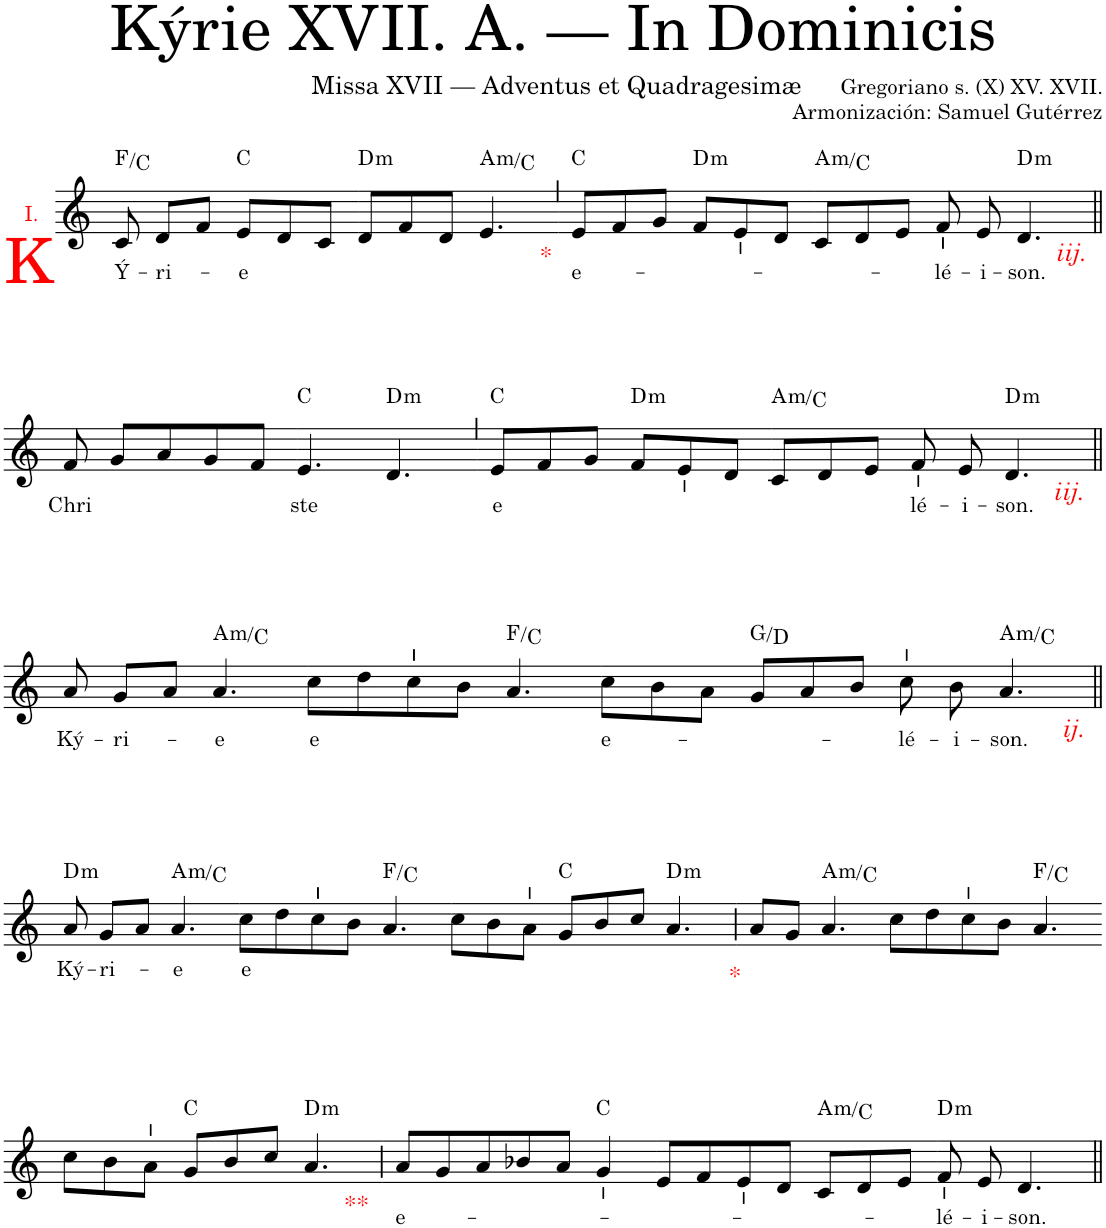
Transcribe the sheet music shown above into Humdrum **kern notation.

**kern	**text	**harte
*part1	*part1	*part1
*staff1	*staff1	*
*I"Soprano	*	*
*clefG2	*	*
*k[]	*	*
*M4/4	*	*
=1	=1	=1
!LO:TX:a:color=#FF0000:t=I.	!	!
!LO:TX:b:color=#FF0000:t=K	!	!
!	!LO:LY:b	!
8c/	Ý-	F:maj/5
!	!LO:LY:b	!
8d/L	-ri-	.
8f/J	.	.
!	!LO:LY:b	!
8e/L	-e	C:maj
8d/	.	.
8c/J	.	.
=2-	=2-	=2-
!	!	!LO:H:kt=m
8d/L	.	D:min
8f/	.	.
8d/J	.	.
!	!	!LO:H:kt=m
4.e/	.	A:min/b3
=3`	=3`	=3`
!LO:TX:b:color=#FF0000:t=*	!	!
!	!LO:LY:b	!
8e/L	e-	C:maj
8f/	.	.
8g/J	.	.
!	!	!LO:H:kt=m
8f/L	.	D:min
8e/	.	.
8d/J	.	.
=4-	=4-	=4-
!LO:TX:b:i:color=#FF0000:t=iij.	!	!LO:H:kt=m
8c/L	.	A:min/b3
8d/	.	.
8e/J	.	.
!	!LO:LY:b	!
8f/	-lé-	.
!	!LO:LY:b	!
8e/	-i-	.
!	!LO:LY:b	!LO:H:kt=m
4.d/	-son.	D:min
!!LO:LB:g=z
=5||	=5||	=5||
!	!LO:LY:b	!
8f/	Chri	.
8g/L	.	.
8a/	.	.
8g/	.	.
8f/J	.	.
=6-	=6-	=6-
!	!LO:LY:b	!
4.e/	-ste	C:maj
!	!	!LO:H:kt=m
4.d/	.	D:min
=7`	=7`	=7`
!	!LO:LY:b	!
8e/L	e	C:maj
8f/	.	.
8g/J	.	.
!	!	!LO:H:kt=m
8f/L	.	D:min
8e/	.	.
8d/J	.	.
=8-	=8-	=8-
!LO:TX:b:i:color=#FF0000:t=iij.	!	!LO:H:kt=m
8c/L	.	A:min/b3
8d/	.	.
8e/J	.	.
!	!LO:LY:b	!
8f/	-lé-	.
!	!LO:LY:b	!
8e/	-i-	.
!	!LO:LY:b	!LO:H:kt=m
4.d/	-son.	D:min
!!LO:LB:g=z
=9||	=9||	=9||
!	!LO:LY:b	!
8a/	Ký-	.
!	!LO:LY:b	!
8g/L	-ri-	.
8a/J	.	.
!	!LO:LY:b	!LO:H:kt=m
4.a/	-e	A:min/b3
=10-	=10-	=10-
!	!LO:LY:b	!
8cc\L	-e	.
8dd\	.	.
8cc\	.	.
8b\J	.	.
4.a/	.	F:maj/5
=11-	=11-	=11-
!	!LO:LY:b	!
8cc\L	e-	.
8b\	.	.
8a\J	.	.
8g/L	.	G:maj/5
8a/	.	.
8b/J	.	.
=12-	=12-	=12-
!LO:TX:b:i:color=#FF0000:t=ij.	!	!
!	!LO:LY:b	!
8cc\	-lé-	.
!	!LO:LY:b	!
8b\	-i-	.
!	!LO:LY:b	!LO:H:kt=m
4.a/	-son.	A:min/b3
!!LO:LB:g=z
=13||	=13||	=13||
!	!LO:LY:b	!LO:H:kt=m
8a/	Ký-	D:min
!	!LO:LY:b	!
8g/L	-ri-	.
8a/J	.	.
!	!LO:LY:b	!LO:H:kt=m
4.a/	-e	A:min/b3
=14-	=14-	=14-
!	!LO:LY:b	!
8cc\L	-e	.
8dd\	.	.
8cc\	.	.
8b\J	.	.
4.a/	.	F:maj/5
=15-	=15-	=15-
8cc\L	.	.
8b\	.	.
8a\J	.	.
8g/L	.	C:maj
8b/	.	.
8cc/J	.	.
!	!	!LO:H:kt=m
[4a/	.	D:min
=16	=16	=16
!LO:TX:b:color=#FF0000:t=*	!	!
8a/L	.	.
8a/]	.	.
!	!	!LO:H:kt=m
8g/J	.	A:min/b3
4.a/	.	.
=17-	=17-	=17-
8cc\L	.	.
8dd\	.	.
8cc\	.	.
8b\J	.	.
4.a/	.	F:maj/5
!!LO:LB:g=z
=18-	=18-	=18-
!LO:TX:b:color=#FF0000:t=**	!	!
8cc\L	.	.
8b\	.	.
8a\J	.	.
8g/L	.	C:maj
8b/	.	.
8cc/J	.	.
!	!	!LO:H:kt=m
[4a/	.	D:min
=19	=19	=19
!	!LO:LY:b	!
8a/L	e-	.
8a/]	.	.
8g/	.	.
8a/	.	.
8b-X/	.	.
8a/J	.	C:maj
4g/	.	.
=20-	=20-	=20-
8e/L	.	.
8f/	.	.
8e/	.	.
8d/J	.	.
!	!	!LO:H:kt=m
8c/L	.	A:min/b3
8d/	.	.
8e/J	.	.
=21-	=21-	=21-
!	!LO:LY:b	!LO:H:kt=m
8f/	-lé-	D:min
!	!LO:LY:b	!
8e/	-i-	.
!	!LO:LY:b	!
4.d/	-son.	.
=||	=||	=||
*-	*-	*-
